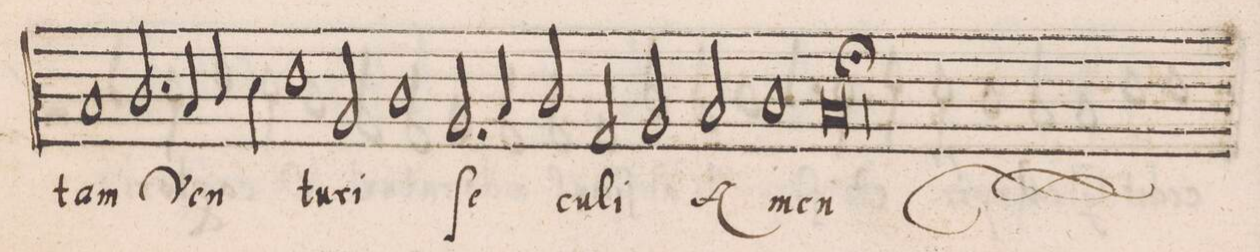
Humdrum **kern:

**kern	**text
*I"ALTVS	*
*clefC3	*
*k[]	*
*met(C|)	*
*M2/1	*
1B/	-tam
=145-	=145-
2.c/	.
4B/	Ven-
4c/	.
4d\	.
1e\	-tu-
=146-	=146-
2A/	-ri
1c\	.
=147-	=147-
2.A/	ſe-
4B/	.
2c/	-cu-
2G/	-li
=148-	=148-
2A/	.
2B/	A-
1c\	-men
=149-	=149-
0B/;	.
==	==
*-	*-
